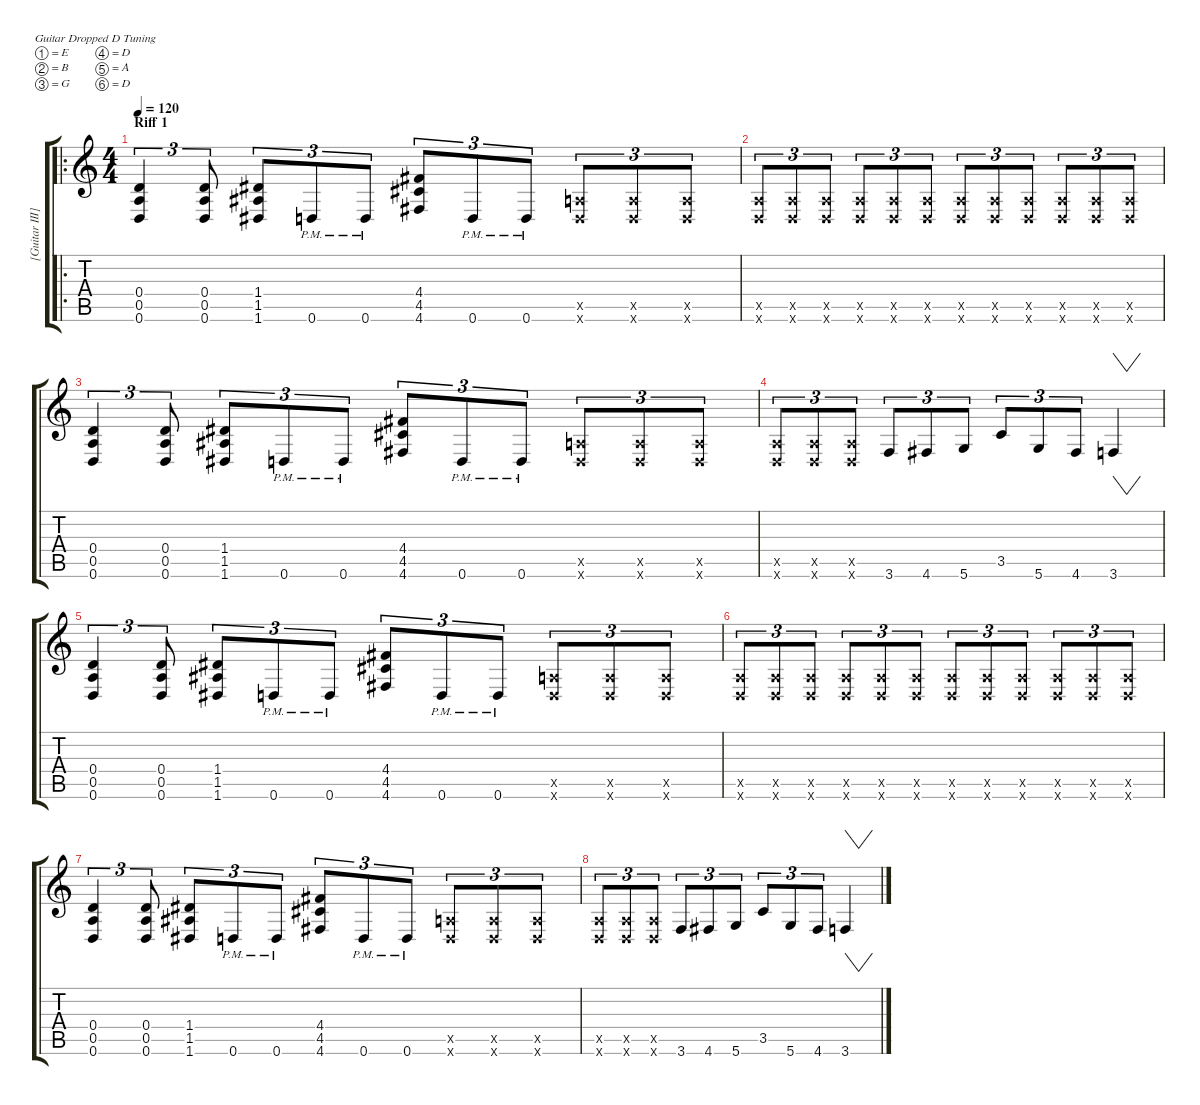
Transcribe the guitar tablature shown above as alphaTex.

\hideDynamics
\bracketExtendMode groupsimilarinstruments
\firstSystemTrackNameMode fullname
\otherSystemsTrackNameMode fullname
\otherSystemsTrackNameOrientation horizontal
\track ("[Guitar III]" "E-Gt") {instrument distortionguitar}
\staff {score tabs}
\tuning (E4 B3 G3 D3 A2 D2)
\ro
\ts (4 4)
\section ("" "Riff 1")
\tempo 120
\clef g2
\ks c
(0.4 0.5 0.6).4{tu (3 2) dy mf} (0.4 0.5 0.6).8{tu (3 2)} (1.4 1.5 1.6).8{tu (3 2)} 0.6{pm}.8{tu (3 2)} 0.6{pm}.8{tu (3 2)} (4.4 4.5 4.6).8{tu (3 2)} 0.6{pm}.8{tu (3 2)} 0.6{pm}.8{tu (3 2)} (0.6{x} 0.5{x}).8{tu (3 2)} (0.6{x} 0.5{x}).8{tu (3 2)} (0.6{x} 0.5{x}).8{tu (3 2)} |
(0.6{x} 0.5{x}).8{tu (3 2)} (0.6{x} 0.5{x}).8{tu (3 2)} (0.6{x} 0.5{x}).8{tu (3 2)} (0.6{x} 0.5{x}).8{tu (3 2)} (0.6{x} 0.5{x}).8{tu (3 2)} (0.6{x} 0.5{x}).8{tu (3 2)} (0.6{x} 0.5{x}).8{tu (3 2)} (0.6{x} 0.5{x}).8{tu (3 2)} (0.6{x} 0.5{x}).8{tu (3 2)} (0.6{x} 0.5{x}).8{tu (3 2)} (0.6{x} 0.5{x}).8{tu (3 2)} (0.6{x} 0.5{x}).8{tu (3 2)} |
(0.4 0.5 0.6).4{tu (3 2)} (0.4 0.5 0.6).8{tu (3 2)} (1.4 1.5 1.6).8{tu (3 2)} 0.6{pm}.8{tu (3 2)} 0.6{pm}.8{tu (3 2)} (4.4 4.5 4.6).8{tu (3 2)} 0.6{pm}.8{tu (3 2)} 0.6{pm}.8{tu (3 2)} (0.6{x} 0.5{x}).8{tu (3 2)} (0.6{x} 0.5{x}).8{tu (3 2)} (0.6{x} 0.5{x}).8{tu (3 2)} |
(0.6{x} 0.5{x}).8{tu (3 2)} (0.6{x} 0.5{x}).8{tu (3 2)} (0.6{x} 0.5{x}).8{tu (3 2)} 3.6.8{tu (3 2)} 4.6.8{tu (3 2)} 5.6.8{tu (3 2)} 3.5.8{tu (3 2)} 5.6.8{tu (3 2)} 4.6.8{tu (3 2)} 3.6.4{vw} |
(0.4 0.5 0.6).4{tu (3 2)} (0.4 0.5 0.6).8{tu (3 2)} (1.4 1.5 1.6).8{tu (3 2)} 0.6{pm}.8{tu (3 2)} 0.6{pm}.8{tu (3 2)} (4.4 4.5 4.6).8{tu (3 2)} 0.6{pm}.8{tu (3 2)} 0.6{pm}.8{tu (3 2)} (0.6{x} 0.5{x}).8{tu (3 2)} (0.6{x} 0.5{x}).8{tu (3 2)} (0.6{x} 0.5{x}).8{tu (3 2)} |
(0.6{x} 0.5{x}).8{tu (3 2)} (0.6{x} 0.5{x}).8{tu (3 2)} (0.6{x} 0.5{x}).8{tu (3 2)} (0.6{x} 0.5{x}).8{tu (3 2)} (0.6{x} 0.5{x}).8{tu (3 2)} (0.6{x} 0.5{x}).8{tu (3 2)} (0.6{x} 0.5{x}).8{tu (3 2)} (0.6{x} 0.5{x}).8{tu (3 2)} (0.6{x} 0.5{x}).8{tu (3 2)} (0.6{x} 0.5{x}).8{tu (3 2)} (0.6{x} 0.5{x}).8{tu (3 2)} (0.6{x} 0.5{x}).8{tu (3 2)} |
(0.4 0.5 0.6).4{tu (3 2)} (0.4 0.5 0.6).8{tu (3 2)} (1.4 1.5 1.6).8{tu (3 2)} 0.6{pm}.8{tu (3 2)} 0.6{pm}.8{tu (3 2)} (4.4 4.5 4.6).8{tu (3 2)} 0.6{pm}.8{tu (3 2)} 0.6{pm}.8{tu (3 2)} (0.6{x} 0.5{x}).8{tu (3 2)} (0.6{x} 0.5{x}).8{tu (3 2)} (0.6{x} 0.5{x}).8{tu (3 2)} |
(0.6{x} 0.5{x}).8{tu (3 2)} (0.6{x} 0.5{x}).8{tu (3 2)} (0.6{x} 0.5{x}).8{tu (3 2)} 3.6.8{tu (3 2)} 4.6.8{tu (3 2)} 5.6.8{tu (3 2)} 3.5.8{tu (3 2)} 5.6.8{tu (3 2)} 4.6.8{tu (3 2)} 3.6.4{vw}
